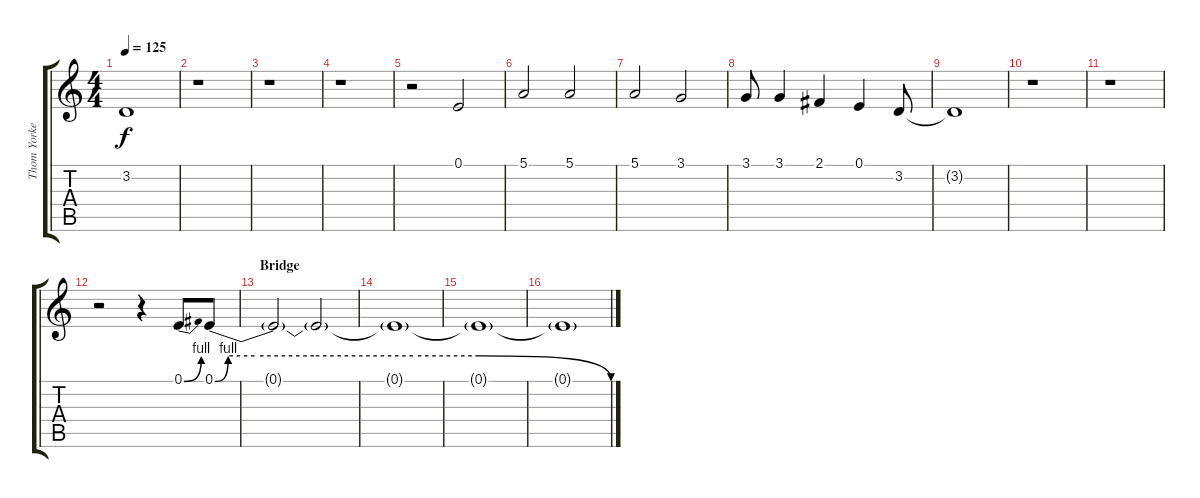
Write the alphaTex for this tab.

\track ("Thom Yorke (Vocals)" "Thom Yorke") {instrument lead8bassandlead}
\staff {score tabs}
\tuning (E4 B3 G3 D3 A2 E2) {hide}
\ts (4 4)
\tempo 125
\clef g2
\ks c
3.2{t}.1{dy f} |
r.1 |
r.1 |
r.1 |
r.2 0.1.2 |
5.1.2 5.1.2 |
5.1.2 3.1.2 |
3.1.8 3.1.4 2.1.4 0.1.4 3.2.8 |
3.2{t}.1 |
r.1 |
r.1 |
r.2 r.4 0.1{be (bend 0 0 60 4)}.8 0.1{be (custom 0 0 2 4 6 4 15 4 30 4 40 4 60 0)}.8 |
\section ("" "Bridge")
0.1{t}.2 0.1{t}.2 |
0.1{t}.1 |
0.1{t}.1 |
0.1{t}.1
